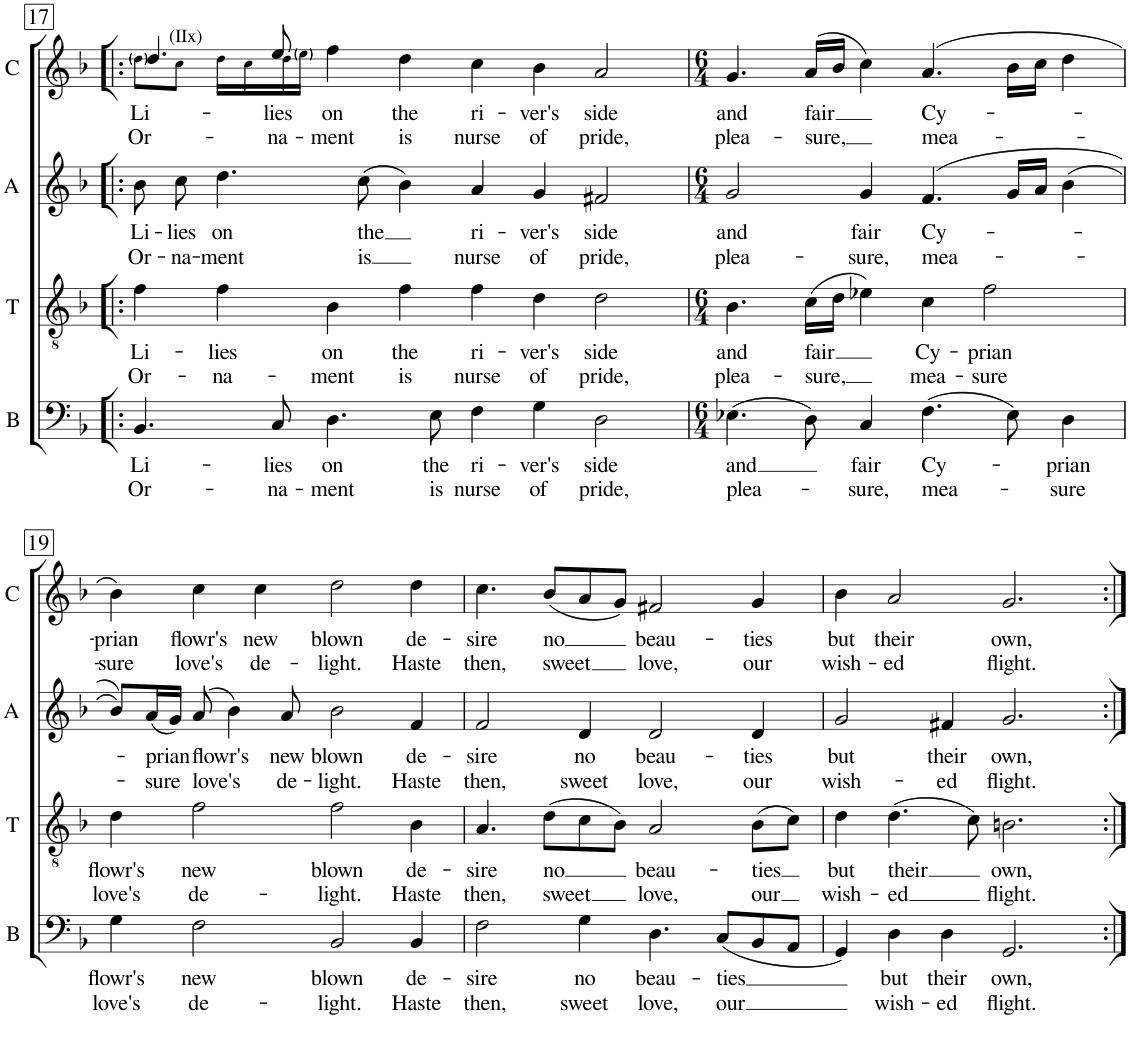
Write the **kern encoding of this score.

**kern	**text	**text	**kern	**text	**text	**kern	**text	**text	**kern	**text	**text
*part4	*part4	*part4	*part3	*part3	*part3	*part2	*part2	*part2	*part1	*part1	*part1
*staff4	*staff4	*staff4	*staff3	*staff3	*staff3	*staff2	*staff2	*staff2	*staff1	*staff1	*staff1
*I"Bassus	*	*	*I"Tenor	*	*	*I"Altus	*	*	*I"Cantus	*	*
*I'B	*	*	*I'T	*	*	*I'A	*	*	*I'C	*	*
!!LO:PB:g=z
*clefF4	*	*	*clefGv2	*	*	*clefG2	*	*	*clefG2	*	*
*Trd1c2	*	*	*Trd1c2	*	*	*Trd1c2	*	*	*Trd1c2	*	*
*k[b-]	*	*	*k[b-]	*	*	*k[b-]	*	*	*k[b-]	*	*
*M8/4	*	*	*M8/4	*	*	*M8/4	*	*	*M8/4	*	*
=17!|:	=17!|:	=17!|:	=17!|:	=17!|:	=17!|:	=17!|:	=17!|:	=17!|:	=17!|:	=17!|:	=17!|:
!	!	!	!	!	!	!	!	!	!LO:TX:a:t=(IIx)	!	!
!	!LO:LY:b	!LO:LY:b	!	!LO:LY:b	!LO:LY:b	!	!LO:LY:b	!LO:LY:b	!	!LO:LY:b	!LO:LY:b
*	*	*	*	*	*	*	*	*	*^	*	*
4.BB-/	Li-	Or-	4f\	Li-	Or-	8b-\	Li-	Or-	4.dd/	8dd!\L	Li-	Or-
!	!	!	!	!	!	!	!LO:LY:b	!LO:LY:b	!	!	!	!
.	.	.	.	.	.	8cc\	-lies	-na-	.	8cc!\J	.	.
!	!	!	!	!LO:LY:b	!LO:LY:b	!	!LO:LY:b	!LO:LY:b	!	!	!	!
.	.	.	4f\	-lies	-na-	4.dd\	on	-ment	.	16dd!\LL	.	.
.	.	.	.	.	.	.	.	.	.	16cc!\	.	.
!	!LO:LY:b	!LO:LY:b	!	!	!	!	!	!	!	!	!LO:LY:b	!LO:LY:b
8C/	-lies	-na-	.	.	.	.	.	.	8ee/	16dd!\	-lies	-na-
.	.	.	.	.	.	.	.	.	.	16ee!\JJ	.	.
!	!LO:LY:b	!LO:LY:b	!	!LO:LY:b	!LO:LY:b	!	!	!	!	!	!LO:LY:b	!LO:LY:b
4.D\	on	-ment	4B-\	on	-ment	.	.	.	4ff\	1.ryy	on	-ment
!	!	!	!	!	!	!	!LO:LY:b	!LO:LY:b	!	!	!	!
.	.	.	.	.	.	(8cc\	the	is	.	.	.	.
!	!	!	!	!LO:LY:b	!LO:LY:b	!	!	!	!	!	!LO:LY:b	!LO:LY:b
.	.	.	4f\	the	is	4b-\)	.	.	4dd\	.	the	is
!	!LO:LY:b	!LO:LY:b	!	!	!	!	!	!	!	!	!	!
8E\	the	is	.	.	.	.	.	.	.	.	.	.
!	!LO:LY:b	!LO:LY:b	!	!LO:LY:b	!LO:LY:b	!	!LO:LY:b	!LO:LY:b	!	!	!LO:LY:b	!LO:LY:b
4F\	ri-	nurse	4f\	ri-	nurse	4a/	ri-	nurse	4cc\	.	ri-	nurse
!	!LO:LY:b	!LO:LY:b	!	!LO:LY:b	!LO:LY:b	!	!LO:LY:b	!LO:LY:b	!	!	!LO:LY:b	!LO:LY:b
4G\	-ver's	of	4d\	-ver's	of	4g/	-ver's	of	4b-\	.	-ver's	of
!	!LO:LY:b	!LO:LY:b	!	!LO:LY:b	!LO:LY:b	!	!LO:LY:b	!LO:LY:b	!	!	!LO:LY:b	!LO:LY:b
2D\	side	pride,	2d\	side	pride,	2f#X/	side	pride,	2a/	.	side	pride,
*	*	*	*	*	*	*	*	*	*v	*v	*	*
=18	=18	=18	=18	=18	=18	=18	=18	=18	=18	=18	=18
*M6/4	*	*	*M6/4	*	*	*M6/4	*	*	*M6/4	*	*
!	!LO:LY:b	!LO:LY:b	!	!LO:LY:b	!LO:LY:b	!	!LO:LY:b	!LO:LY:b	!	!LO:LY:b	!LO:LY:b
(4.E-X\	and	plea-	4.B-\	and	plea-	2g/	and	plea-	4.g/	and	plea-
!	!	!	!	!LO:LY:b	!LO:LY:b	!	!	!	!	!LO:LY:b	!LO:LY:b
8D\)	.	.	(16c\LL	fair	-sure,	.	.	.	(16a/LL	fair	-sure,
.	.	.	16d\JJ	.	.	.	.	.	16b-/JJ	.	.
!	!LO:LY:b	!LO:LY:b	!	!	!	!	!LO:LY:b	!LO:LY:b	!	!	!
4C/	fair	-sure,	4e-X\)	.	.	4g/	fair	-sure,	4cc\)	.	.
!	!LO:LY:b	!LO:LY:b	!	!LO:LY:b	!LO:LY:b	!	!LO:LY:b	!LO:LY:b	!	!LO:LY:b	!LO:LY:b
(4.F\	Cy-	mea-	4c\	Cy-	mea-	(4.f/	Cy-	mea-	(4.a/	Cy-	mea-
!	!	!	!	!LO:LY:b	!LO:LY:b	!	!	!	!	!	!
.	.	.	2f\	-prian	-sure	.	.	.	.	.	.
8E-\)	.	.	.	.	.	16g/LL	.	.	16b-\LL	.	.
.	.	.	.	.	.	16a/JJ	.	.	16cc\JJ	.	.
!	!LO:LY:b	!LO:LY:b	!	!	!	!	!	!	!	!	!
4D\	-prian	-sure	.	.	.	(4b-\	.	.	4dd\	.	.
!!LO:LB:g=z
=19	=19	=19	=19	=19	=19	=19	=19	=19	=19	=19	=19
!	!LO:LY:b	!LO:LY:b	!	!LO:LY:b	!LO:LY:b	!	!	!	!	!LO:LY:b	!LO:LY:b
4G\	flowr's	love's	4d\	flowr's	love's	8b-/L))	.	.	4b-\)	-prian	-sure
!	!	!	!	!	!	!	!LO:LY:b	!LO:LY:b	!	!	!
.	.	.	.	.	.	(16a/L	-prian	-sure	.	.	.
.	.	.	.	.	.	16g/JJ)	.	.	.	.	.
!	!LO:LY:b	!LO:LY:b	!	!LO:LY:b	!LO:LY:b	!	!LO:LY:b	!LO:LY:b	!	!LO:LY:b	!LO:LY:b
2F\	new	de-	2f\	new	de-	(8a/	flowr's	love's	4cc\	flowr's	love's
.	.	.	.	.	.	4b-\)	.	.	.	.	.
!	!	!	!	!	!	!	!	!	!	!LO:LY:b	!LO:LY:b
.	.	.	.	.	.	.	.	.	4cc\	new	de-
!	!	!	!	!	!	!	!LO:LY:b	!LO:LY:b	!	!	!
.	.	.	.	.	.	8a/	new	de-	.	.	.
!	!LO:LY:b	!LO:LY:b	!	!LO:LY:b	!LO:LY:b	!	!LO:LY:b	!LO:LY:b	!	!LO:LY:b	!LO:LY:b
2BB-/	blown	-light.	2f\	blown	-light.	2b-\	blown	-light.	2dd\	blown	-light.
!	!LO:LY:b	!LO:LY:b	!	!LO:LY:b	!LO:LY:b	!	!LO:LY:b	!LO:LY:b	!	!LO:LY:b	!LO:LY:b
4BB-/	de-	Haste	4B-\	de-	Haste	4f/	de-	Haste	4dd\	de-	Haste
=20	=20	=20	=20	=20	=20	=20	=20	=20	=20	=20	=20
!	!LO:LY:b	!LO:LY:b	!	!LO:LY:b	!LO:LY:b	!	!LO:LY:b	!LO:LY:b	!	!LO:LY:b	!LO:LY:b
2F\	-sire	then,	4.A/	-sire	then,	2f/	-sire	then,	4.cc\	-sire	then,
!	!	!	!	!LO:LY:b	!LO:LY:b	!	!	!	!	!LO:LY:b	!LO:LY:b
.	.	.	(8d\L	-no	sweet	.	.	.	(8b-/L	-no	sweet
!	!LO:LY:b	!LO:LY:b	!	!	!	!	!LO:LY:b	!LO:LY:b	!	!	!
4G\	-no	sweet	8c\	.	.	4d/	-no	sweet	8a/	.	.
.	.	.	8B-\J)	.	.	.	.	.	8g/J)	.	.
!	!LO:LY:b	!LO:LY:b	!	!LO:LY:b	!LO:LY:b	!	!LO:LY:b	!LO:LY:b	!	!LO:LY:b	!LO:LY:b
4.D\	beau-	love,	2A/	beau-	love,	2d/	beau-	love,	2f#X/	beau-	love,
!	!LO:LY:b	!LO:LY:b	!	!	!	!	!	!	!	!	!
(8C/L	-ties	our	.	.	.	.	.	.	.	.	.
!	!	!	!	!LO:LY:b	!LO:LY:b	!	!LO:LY:b	!LO:LY:b	!	!LO:LY:b	!LO:LY:b
8BB-/	.	.	(8B-\L	-ties	our	4d/	-ties	our	4g/	-ties	our
8AA/J	.	.	8c\J)	.	.	.	.	.	.	.	.
=21	=21	=21	=21	=21	=21	=21	=21	=21	=21	=21	=21
!	!	!	!	!LO:LY:b	!LO:LY:b	!	!LO:LY:b	!LO:LY:b	!	!LO:LY:b	!LO:LY:b
4GG/)	.	.	4d\	but	wish-	2g/	but	wish-	4b-\	but	wish-
!	!LO:LY:b	!LO:LY:b	!	!LO:LY:b	!LO:LY:b	!	!	!	!	!LO:LY:b	!LO:LY:b
4D\	but	wish-	(4.d\	their	-ed	.	.	.	2a/	their	-ed
!	!LO:LY:b	!LO:LY:b	!	!	!	!	!LO:LY:b	!LO:LY:b	!	!	!
4D\	their	-ed	.	.	.	4f#X/	their	-ed	.	.	.
.	.	.	8c\)	.	.	.	.	.	.	.	.
!	!LO:LY:b	!LO:LY:b	!	!LO:LY:b	!LO:LY:b	!	!LO:LY:b	!LO:LY:b	!	!LO:LY:b	!LO:LY:b
2.GG/	own,	flight.	2.Bn\	own,	flight.	2.g/	own,	flight.	2.g/	own,	flight.
=:|!	=:|!	=:|!	=:|!	=:|!	=:|!	=:|!	=:|!	=:|!	=:|!	=:|!	=:|!
*-	*-	*-	*-	*-	*-	*-	*-	*-	*-	*-	*-
